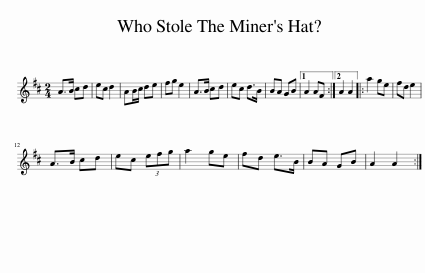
X:1
L:1/8
M:2/4
I:linebreak $
K:D
V:1 treble
V:1
 A>B cd | ec d2 | AB/c/ de | fg e2 | A>B cd | %5
 ec d>B | BA GB |1 A2 AF :|2 A2 A2 |: a2 ge | %10
 fd e2 |$ A>B cd | ec (3efg | a2 ge | fd e>B | %15
 BA GB | A2 A2 :| %17
